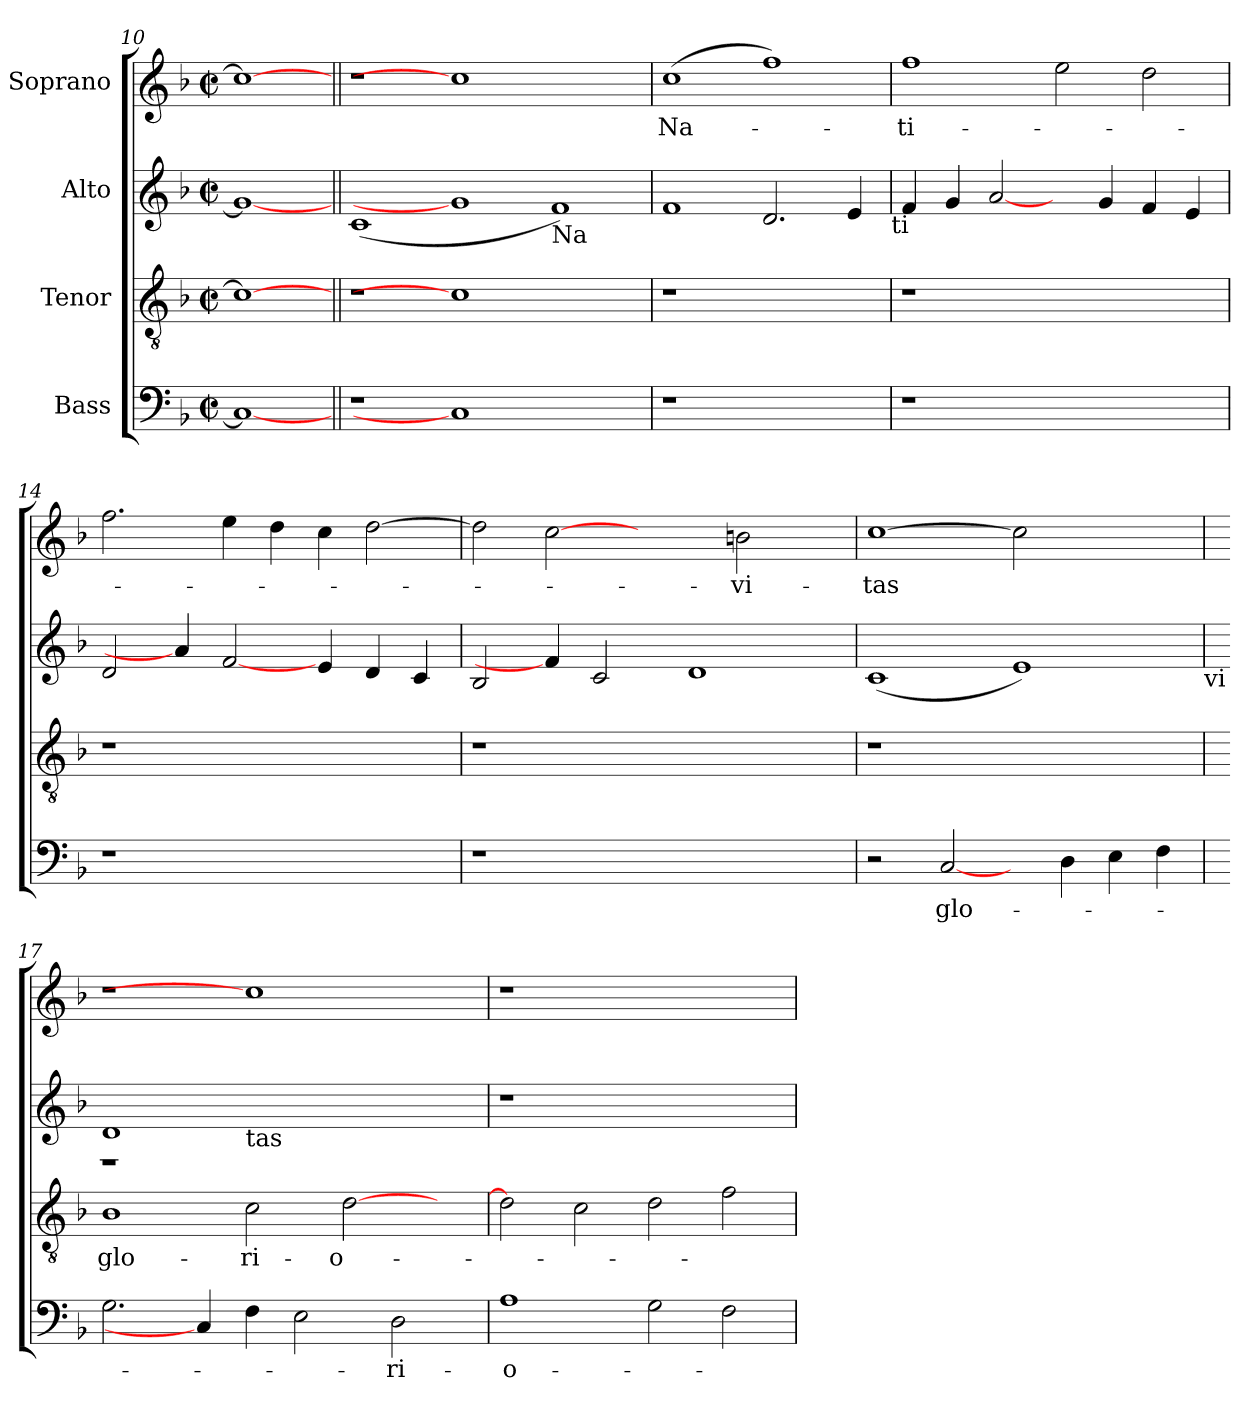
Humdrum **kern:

**kern	**text	**kern	**text	**kern	**kern	**text
*part4	*part4	*part3	*part3	*part2	*part1	*part1
*staff4	*staff4	*staff3	*staff3	*staff2	*staff1	*staff1
*I"Bass	*	*I"Tenor	*	*I"Alto	*I"Soprano	*
*clefF4	*	*clefGv2	*	*clefG2	*clefG2	*
*k[b-]	*	*k[b-]	*	*k[b-]	*k[b-]	*
*F:	*	*F:	*	*F:	*F:	*
*M2/2	*	*M2/2	*	*M2/2	*M2/2	*
*met(c|)	*	*met(c|)	*	*met(c|)	*met(c|)	*
=10	=10	=10	=10	=10	=10	=10
1C_	.	1c_	.	1g_	1cc_	.
=11||	=11||	=11||	=11||	=11||	=11||	=11||
!LO:N:vis=1	!	!LO:N:vis=1	!	!	!LO:N:vis=1	!
1r	.	1r	.	(>1c	1r	.
1C]	.	1c]	.	1g]	1cc]	.
!	!	!	!	!LO:TX:b:t=Na	!	!
1ryy	.	1ryy	.	1f)	1ryy	.
=12	=12	=12	=12	=12	=12	=12
!LO:N:vis=1	!	!LO:N:vis=1	!	!	!	!LO:LY:b
1r	.	1r	.	1f	(>1cc	Na-
1ryy	.	1ryy	.	2.d/	1ff)	.
.	.	.	.	4e/	.	.
!	!	!	!	!LO:TX:b:t=ti	!	!
=13	=13	=13	=13	=13	=13	=13
!LO:N:vis=1	!	!LO:N:vis=1	!	!	!	!LO:LY:b
1r	.	1r	.	4f/	1ff	-ti-
.	.	.	.	4g/	.	.
.	.	.	.	[2a/	.	.
1ryy	.	1ryy	.	4ryy	2ee\	.
.	.	.	.	4g/	.	.
.	.	.	.	4f/	2dd\	.
.	.	.	.	4e/	.	.
!!LO:LB:g=z
=14	=14	=14	=14	=14	=14	=14
!LO:N:vis=1	!	!LO:N:vis=1	!	!	!	!
1r	.	1r	.	2d/	2.ff\	.
.	.	.	.	4a/]	.	.
.	.	.	.	[2f/	4ee\	.
1ryy	.	1ryy	.	.	4dd\	.
.	.	.	.	4e/	4cc\	.
.	.	.	.	4d/	[>2dd\	.
.	.	.	.	4c/	.	.
=15	=15	=15	=15	=15	=15	=15
!LO:N:vis=1	!	!LO:N:vis=1	!	!	!	!
1r	.	1r	.	2B-/	2dd\]	.
.	.	.	.	4f/]	[2cc	.
.	.	.	.	2c/	.	.
1ryy	.	1ryy	.	.	2ryy	.
.	.	.	.	1d	.	.
!	!	!	!	!	!	!LO:LY:b
.	.	.	.	.	2bn\	-vi-
4ryy	.	4ryy	.	.	4ryy	.
=16	=16	=16	=16	=16	=16	=16
!	!	!LO:N:vis=1	!	!	!	!LO:LY:b
2r	.	1r	.	(>1c	[1cc	-tas
!	!LO:LY:b	!	!	!	!	!
[2C/	glo-	.	.	.	.	.
4ryy	.	1ryy	.	1e)	2cc]	.
4D\	.	.	.	.	.	.
4E\	.	.	.	.	2ryy	.
4F\	.	.	.	.	.	.
!	!	!	!	!LO:TX:b:t=vi	!	!
=17	=17	=17	=17	=17	=17	=17
!	!	!	!LO:LY:b	!	!	!
*	*	*	*	*^	*	*
*	*	*	*	*	*^	*	*
2.G\	.	1B-	glo-	1ryy	1d	1r	1r	.
4C/]	.	.	.	.	.	.	.	.
!	!	!	!	!LO:TX:b:t=tas	!	!	!	!
!	!	!	!LO:LY:b	!	!	!	!	!
4F\	.	2c\	-ri-	1ryy	1ryy	1ryy	1cc]	.
2E\	.	.	.	.	.	.	.	.
!	!	!	!LO:LY:b	!	!	!	!	!
.	.	[>2d\	-o-	.	.	.	.	.
!	!LO:LY:b	!	!	!	!	!	!	!
2D\	-ri-	.	.	.	.	.	.	.
.	.	4ryy	.	4ryy	4ryy	4ryy	4ryy	.
=18	=18	=18	=18	=18	=18	=18	=18	=18
!	!LO:LY:b:rj	!	!	!LO:N:vis=1	!	!	!LO:N:vis=1	!
*	*	*	*	*v	*v	*v	*	*
1A	-o-	2d\]	.	1r	1r	.
.	.	2c\	.	.	.	.
2G\	.	2d\	.	1ryy	1ryy	.
2F\	.	2f\	.	.	.	.
=	=	=	=	=	=	=
*-	*-	*-	*-	*-	*-	*-
